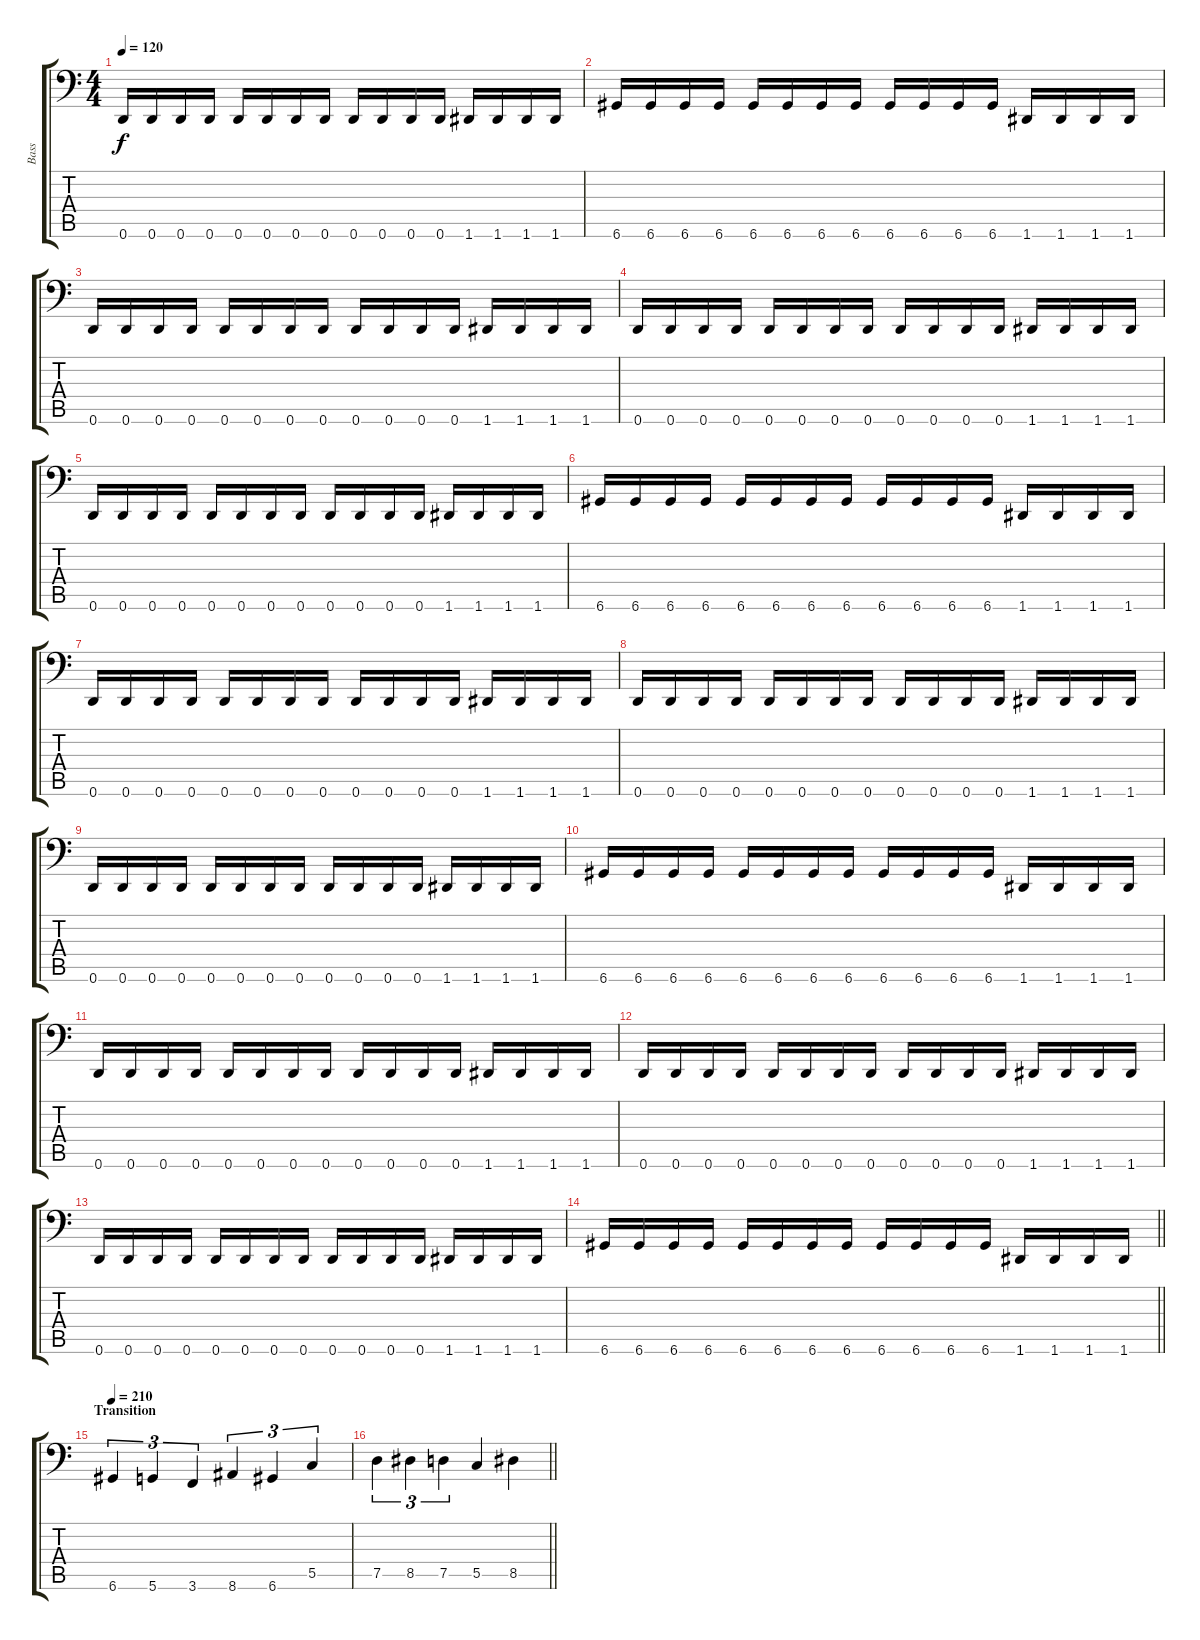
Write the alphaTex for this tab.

\track ("Bass" "Bass") {instrument electricbassfinger}
\staff {score tabs}
\tuning (D3 A2 F2 C2 G1 D1) {hide}
\ts (4 4)
\tempo 120
\clef f4
\ks c
0.6.16{dy f} 0.6.16 0.6.16 0.6.16 0.6.16 0.6.16 0.6.16 0.6.16 0.6.16 0.6.16 0.6.16 0.6.16 1.6.16 1.6.16 1.6.16 1.6.16 |
6.6.16 6.6.16 6.6.16 6.6.16 6.6.16 6.6.16 6.6.16 6.6.16 6.6.16 6.6.16 6.6.16 6.6.16 1.6.16 1.6.16 1.6.16 1.6.16 |
0.6.16 0.6.16 0.6.16 0.6.16 0.6.16 0.6.16 0.6.16 0.6.16 0.6.16 0.6.16 0.6.16 0.6.16 1.6.16 1.6.16 1.6.16 1.6.16 |
0.6.16 0.6.16 0.6.16 0.6.16 0.6.16 0.6.16 0.6.16 0.6.16 0.6.16 0.6.16 0.6.16 0.6.16 1.6.16 1.6.16 1.6.16 1.6.16 |
0.6.16 0.6.16 0.6.16 0.6.16 0.6.16 0.6.16 0.6.16 0.6.16 0.6.16 0.6.16 0.6.16 0.6.16 1.6.16 1.6.16 1.6.16 1.6.16 |
6.6.16 6.6.16 6.6.16 6.6.16 6.6.16 6.6.16 6.6.16 6.6.16 6.6.16 6.6.16 6.6.16 6.6.16 1.6.16 1.6.16 1.6.16 1.6.16 |
0.6.16 0.6.16 0.6.16 0.6.16 0.6.16 0.6.16 0.6.16 0.6.16 0.6.16 0.6.16 0.6.16 0.6.16 1.6.16 1.6.16 1.6.16 1.6.16 |
0.6.16 0.6.16 0.6.16 0.6.16 0.6.16 0.6.16 0.6.16 0.6.16 0.6.16 0.6.16 0.6.16 0.6.16 1.6.16 1.6.16 1.6.16 1.6.16 |
0.6.16 0.6.16 0.6.16 0.6.16 0.6.16 0.6.16 0.6.16 0.6.16 0.6.16 0.6.16 0.6.16 0.6.16 1.6.16 1.6.16 1.6.16 1.6.16 |
6.6.16 6.6.16 6.6.16 6.6.16 6.6.16 6.6.16 6.6.16 6.6.16 6.6.16 6.6.16 6.6.16 6.6.16 1.6.16 1.6.16 1.6.16 1.6.16 |
0.6.16 0.6.16 0.6.16 0.6.16 0.6.16 0.6.16 0.6.16 0.6.16 0.6.16 0.6.16 0.6.16 0.6.16 1.6.16 1.6.16 1.6.16 1.6.16 |
0.6.16 0.6.16 0.6.16 0.6.16 0.6.16 0.6.16 0.6.16 0.6.16 0.6.16 0.6.16 0.6.16 0.6.16 1.6.16 1.6.16 1.6.16 1.6.16 |
0.6.16 0.6.16 0.6.16 0.6.16 0.6.16 0.6.16 0.6.16 0.6.16 0.6.16 0.6.16 0.6.16 0.6.16 1.6.16 1.6.16 1.6.16 1.6.16 |
\barLineRight lightlight
6.6.16 6.6.16 6.6.16 6.6.16 6.6.16 6.6.16 6.6.16 6.6.16 6.6.16 6.6.16 6.6.16 6.6.16 1.6.16 1.6.16 1.6.16 1.6.16 |
\section ("" "Transition")
\tempo 210
6.6.4{tu (3 2)} 5.6.4{tu (3 2)} 3.6.4{tu (3 2)} 8.6.4{tu (3 2)} 6.6.4{tu (3 2)} 5.5.4{tu (3 2)} |
\barLineRight lightlight
7.5.4{tu (3 2)} 8.5.4{tu (3 2)} 7.5.4{tu (3 2)} 5.5.4 8.5.4
